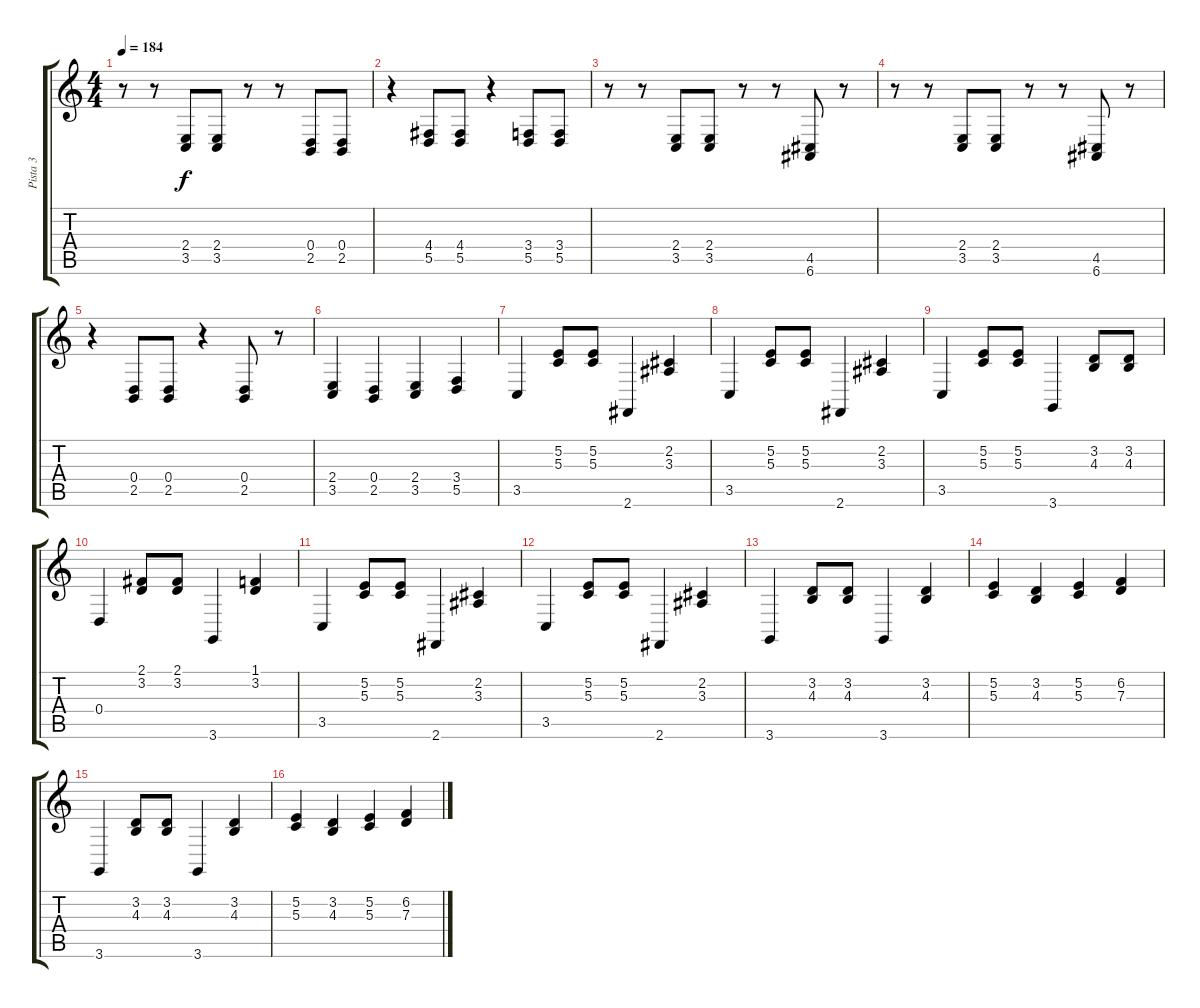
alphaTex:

\track ("Pista 3" "Pista 3") {instrument acousticgrandpiano}
\staff {score tabs}
\tuning (E4 B3 G3 D3 A2 E2) {hide}
\ts (4 4)
\tempo 184
\clef g2
\ks c
r.8{dy f} r.8 (2.4 3.5).8 (2.4 3.5).8 r.8 r.8 (0.4 2.5).8 (0.4 2.5).8 |
r.4 (4.4 5.5).8 (4.4 5.5).8 r.4 (3.4 5.5).8 (3.4 5.5).8 |
r.8 r.8 (2.4 3.5).8 (2.4 3.5).8 r.8 r.8 (4.5 6.6).8 r.8 |
r.8 r.8 (2.4 3.5).8 (2.4 3.5).8 r.8 r.8 (4.5 6.6).8 r.8 |
r.4 (0.4 2.5).8 (0.4 2.5).8 r.4 (0.4 2.5).8 r.8 |
(2.4 3.5).4 (0.4 2.5).4 (2.4 3.5).4 (3.4 5.5).4 |
3.5.4 (5.2 5.3).8 (5.2 5.3).8 2.6.4 (2.2 3.3).4 |
3.5.4 (5.2 5.3).8 (5.2 5.3).8 2.6.4 (2.2 3.3).4 |
3.5.4 (5.2 5.3).8 (5.2 5.3).8 3.6.4 (3.2 4.3).8 (3.2 4.3).8 |
0.4.4 (2.1 3.2).8 (2.1 3.2).8 3.6.4 (1.1 3.2).4 |
3.5.4 (5.2 5.3).8 (5.2 5.3).8 2.6.4 (2.2 3.3).4 |
3.5.4 (5.2 5.3).8 (5.2 5.3).8 2.6.4 (2.2 3.3).4 |
3.6.4 (3.2 4.3).8 (3.2 4.3).8 3.6.4 (3.2 4.3).4 |
(5.2 5.3).4 (3.2 4.3).4 (5.2 5.3).4 (6.2 7.3).4 |
3.6.4 (3.2 4.3).8 (3.2 4.3).8 3.6.4 (3.2 4.3).4 |
(5.2 5.3).4 (3.2 4.3).4 (5.2 5.3).4 (6.2 7.3).4
